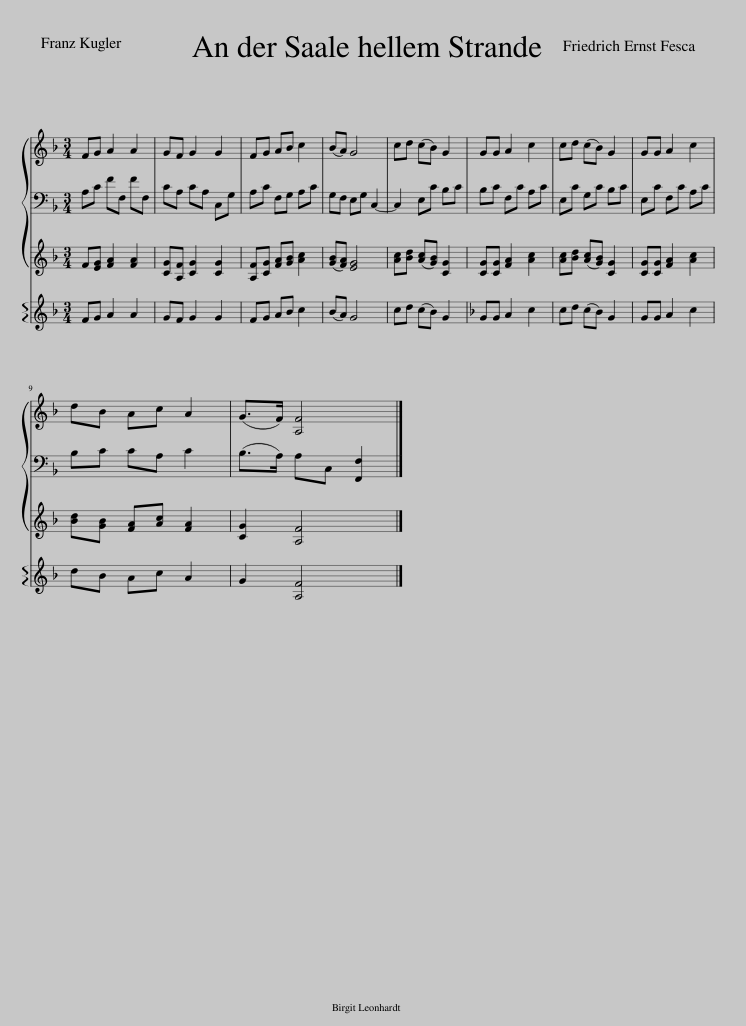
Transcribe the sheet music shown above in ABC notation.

X:1
%%score { { 1 | 2 } 3 } 4
L:1/8
M:3/4
I:linebreak $
K:F
V:1 treble
V:2 bass
V:3 treble
V:4 treble
V:1
 FG A2 A2 | GF G2 G2 | FG AB c2 | (BA) G4 | cd (cB) G2 | %5
 GG A2 c2 | cd (cB) G2 | GG A2 c2 |$ dB Ac A2 | (G>F) [A,F]4 |] %10
V:2
 A,C FF, FF, | CA, CA, C,G, | A,C F,G, A,C | G,F, E,G, C,2- | C,2 E,C B,C | %5
 B,C F,C A,C | E,C G,C B,C | E,C F,C A,C |$ B,C CA, C2 | (B,>A,) A,C, [F,,F,]2 |] %10
V:3
 F[EG] [FA]2 [FA]2 | [CG][A,F] [CG]2 [CG]2 | [A,F][CG] [FA][GB] [Ac]2 | ([GB][FA]) [EG]4 | [Ac][Bd] ([Ac][GB]) [CG]2 | %5
 [CG][CG] [FA]2 [Ac]2 | [Ac][Bd] ([Ac][GB]) [CG]2 | [CG][CG] [FA]2 [Ac]2 |$ [Bd][GB] [FA][Ac] [FA]2 | [CG]2 [A,F]4 |] %10
V:4
 FG A2 A2 | GF G2 G2 | FG AB c2 | (BA) G4 | cd (cB) G2 | %5
[K:F] GG A2 c2 | cd (cB) G2 | GG A2 c2 |$ dB Ac A2 | G2 [A,F]4 |] %10
